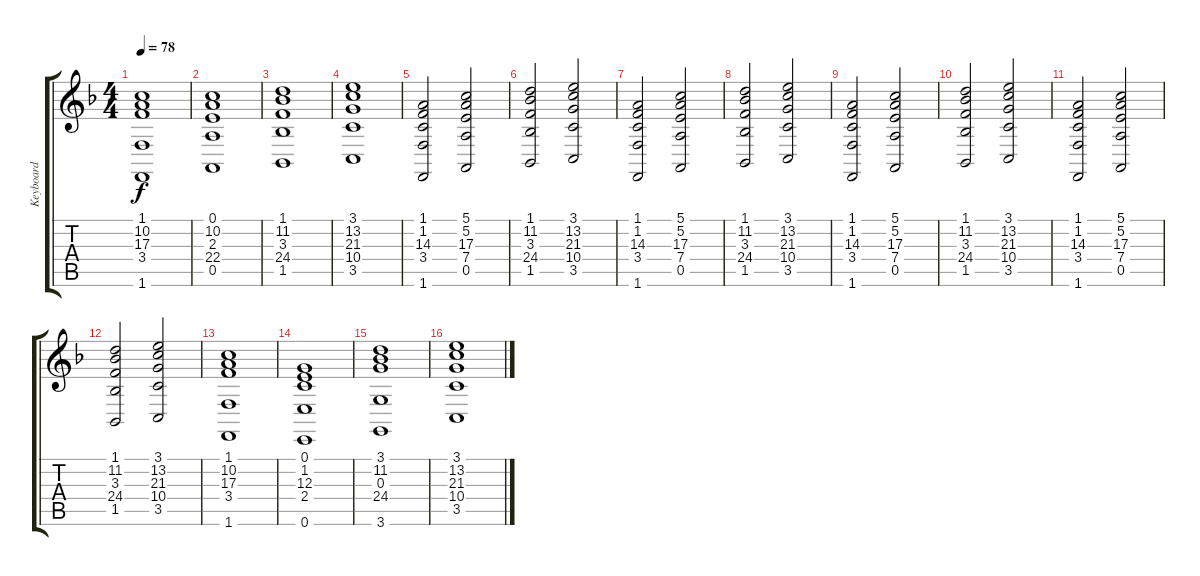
\track ("Keyboard" "Keyboard") {instrument electricgrandpiano}
\staff {score tabs}
\tuning (E4 B3 G3 D3 A2 E2) {hide}
\ts (4 4)
\tempo 78
\clef g2
\ks dminor
(1.1 10.2 17.3 3.4 1.6).1{dy f} |
(0.1 10.2 2.3 22.4 0.5).1 |
(1.1 11.2 3.3 24.4 1.5).1 |
(3.1 13.2 21.3 10.4 3.5).1 |
(1.1 1.2 14.3 3.4 1.6).2 (5.1 5.2 17.3 7.4 0.5).2 |
(1.1 11.2 3.3 24.4 1.5).2 (3.1 13.2 21.3 10.4 3.5).2 |
(1.1 1.2 14.3 3.4 1.6).2 (5.1 5.2 17.3 7.4 0.5).2 |
(1.1 11.2 3.3 24.4 1.5).2 (3.1 13.2 21.3 10.4 3.5).2 |
(1.1 1.2 14.3 3.4 1.6).2 (5.1 5.2 17.3 7.4 0.5).2 |
(1.1 11.2 3.3 24.4 1.5).2 (3.1 13.2 21.3 10.4 3.5).2 |
(1.1 1.2 14.3 3.4 1.6).2 (5.1 5.2 17.3 7.4 0.5).2 |
(1.1 11.2 3.3 24.4 1.5).2 (3.1 13.2 21.3 10.4 3.5).2 |
(1.1 10.2 17.3 3.4 1.6).1 |
(0.1 1.2 12.3 2.4 0.6).1 |
(3.1 11.2 0.3 24.4 3.6).1 |
(3.1 13.2 21.3 10.4 3.5).1
